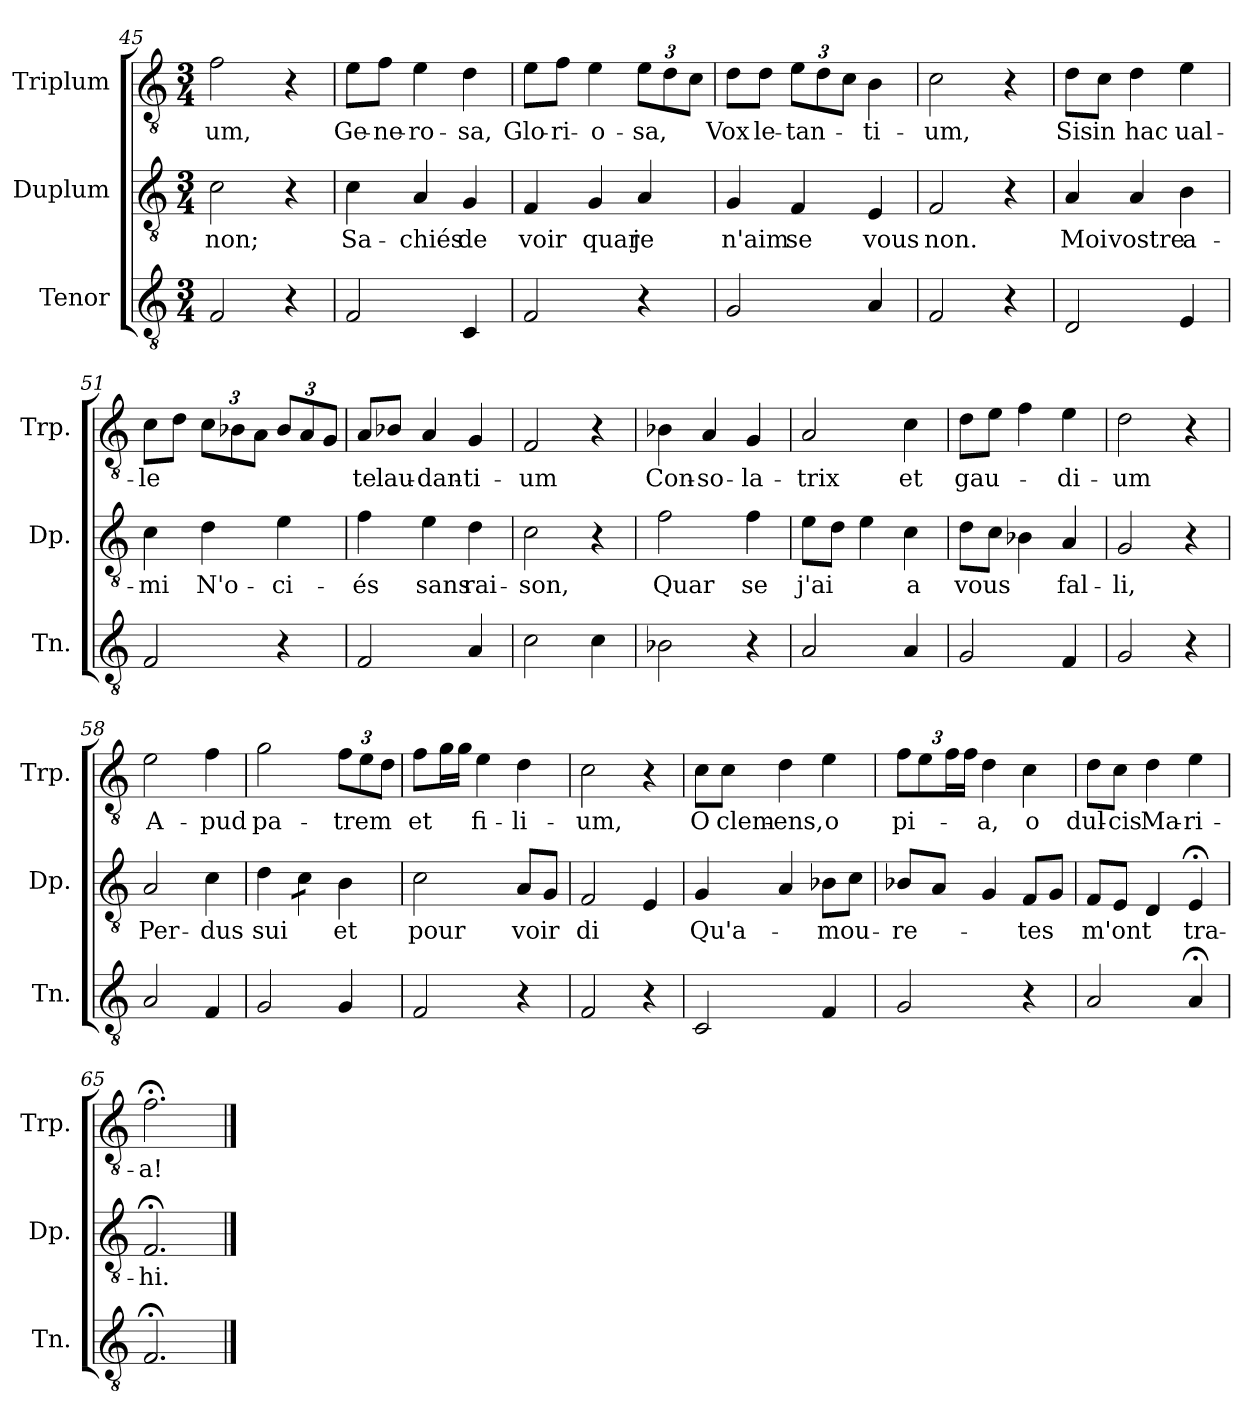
**kern	**kern	**text	**kern	**text
*part3	*part2	*part2	*part1	*part1
*staff3	*staff2	*staff2	*staff1	*staff1
*I"Tenor	*I"Duplum	*	*I"Triplum	*
*I'Tn.	*I'Dp.	*	*I'Trp.	*
*clefGv2	*clefGv2	*	*clefGv2	*
*k[]	*k[]	*	*k[]	*
*M3/4	*M3/4	*	*M3/4	*
=45	=45	=45	=45	=45
!	!	!LO:LY:b	!	!LO:LY:b
2F/	2c\	-non;	2f\	-um,
4r	4r	.	4r	.
=46	=46	=46	=46	=46
!	!	!LO:LY:b	!	!LO:LY:b
2F/	4c\	Sa-	8e\L	Ge-
!	!	!	!	!LO:LY:b
.	.	.	8f\J	-ne-
!	!	!LO:LY:b	!	!LO:LY:b
.	4A/	-chiés	4e\	-ro-
!	!	!LO:LY:b	!	!LO:LY:b
4C/	4G/	de	4d\	-sa,
!!LO:LB:g=z
=47	=47	=47	=47	=47
!	!	!LO:LY:b	!	!LO:LY:b
2F/	4F/	voir	8e\L	Glo-
!	!	!	!	!LO:LY:b
.	.	.	8f\J	-ri-
!	!	!LO:LY:b	!	!LO:LY:b
.	4G/	quar	4e\	-o-
!	!	!LO:LY:b	!	!
*	*	*	*Xbrackettup	*
!	!	!	!	!LO:LY:b
4r	4A/	je	12e\L	-sa,
.	.	.	12d\	.
.	.	.	12c\J	.
=48	=48	=48	=48	=48
!	!	!LO:LY:b	!	!LO:LY:b
2G/	4G/	n'aim	8d\L	Vox
!	!	!	!	!LO:LY:b
.	.	.	8d\J	le-
!	!	!LO:LY:b	!	!LO:LY:b
.	4F/	se	12e\L	-tan-
.	.	.	12d\	.
.	.	.	12c\J	.
!	!	!LO:LY:b	!	!LO:LY:b
4A/	4E/	vous	4B\	-ti-
=49	=49	=49	=49	=49
!	!	!LO:LY:b	!	!LO:LY:b
2F/	2F/	non.	2c\	-um,
4r	4r	.	4r	.
=50	=50	=50	=50	=50
!	!	!LO:LY:b	!	!LO:LY:b
2D/	4A/	Moi	8d\L	Sis
!	!	!	!	!LO:LY:b
.	.	.	8c\J	in
!	!	!LO:LY:b	!	!LO:LY:b
.	4A/	vostre	4d\	hac
!	!	!LO:LY:b	!	!LO:LY:b
4E/	4B\	a-	4e\	ual-
=51	=51	=51	=51	=51
!	!	!LO:LY:b	!	!LO:LY:b
2F/	4c\	-mi	8c\L	-le
.	.	.	8d\J	.
!	!	!LO:LY:b	!	!
.	4d\	N'o-	12c\L	.
.	.	.	12B-X\	.
.	.	.	12A\J	.
!	!	!LO:LY:b	!	!
4r	4e\	-ci-	12B-/L	.
.	.	.	12A/	.
.	.	.	12G/J	.
=52	=52	=52	=52	=52
!	!	!LO:LY:b	!	!LO:LY:b
2F/	4f\	-és	8A/L	te
!	!	!	!	!LO:LY:b
.	.	.	8B-X/J	lau-
!	!	!LO:LY:b	!	!LO:LY:b
.	4e\	sans	4A/	-dan-
!	!	!LO:LY:b	!	!LO:LY:b
4A/	4d\	rai-	4G/	-ti-
=53	=53	=53	=53	=53
!	!	!LO:LY:b	!	!LO:LY:b
2c\	2c\	-son,	2F/	-um
4c\	4r	.	4r	.
!!LO:LB:g=z
=54	=54	=54	=54	=54
!	!	!LO:LY:b	!	!LO:LY:b
2B-X\	2f\	Quar	4B-X\	Con-
!	!	!	!	!LO:LY:b
.	.	.	4A/	-so-
!	!	!LO:LY:b	!	!LO:LY:b
4r	4f\	se	4G/	-la-
=55	=55	=55	=55	=55
!	!	!LO:LY:b	!	!LO:LY:b
2A/	8e\L	j'ai	2A/	-trix
.	8d\J	.	.	.
.	4e\	.	.	.
!	!	!LO:LY:b	!	!LO:LY:b
4A/	4c\	a	4c\	et
=56	=56	=56	=56	=56
!	!	!LO:LY:b	!	!LO:LY:b
2G/	8d\L	vous	8d\L	gau-
.	8c\J	.	8e\J	.
.	4B-i\	.	4f\	.
!	!	!LO:LY:b	!	!LO:LY:b
4F/	4A/	fal-	4e\	-di-
=57	=57	=57	=57	=57
!	!	!LO:LY:b	!	!LO:LY:b
2G/	2G/	-li,	2d\	-um
4r	4r	.	4r	.
=58	=58	=58	=58	=58
!	!	!LO:LY:b	!	!LO:LY:b
2A/	2A/	Per-	2e\	A-
!	!	!LO:LY:b	!	!LO:LY:b
4F/	4c\	-dus	4f\	-pud
=59	=59	=59	=59	=59
!	!	!LO:LY:b	!	!LO:LY:b
2G/	4d\	sui	2g\	pa-
*	*tremolo	*	*	*
.	8c\L	.	.	.
.	8c\J	.	.	.
*	*Xtremolo	*	*	*
!	!	!LO:LY:b	!	!LO:LY:b
4G/	4B\	et	12f\L	-trem
.	.	.	12e\	.
.	.	.	12d\J	.
=60	=60	=60	=60	=60
!	!	!LO:LY:b	!	!LO:LY:b
2F/	2c\	pour	8f\L	et
*	*	*	*tremolo	*
.	.	.	16g\	.
.	.	.	16g\JJ	.
*	*	*	*Xtremolo	*
!	!	!	!	!LO:LY:b
.	.	.	4e\	fi-
!	!	!LO:LY:b	!	!LO:LY:b
4r	8A/L	voir	4d\	-li-
.	8G/J	.	.	.
=61	=61	=61	=61	=61
!	!	!LO:LY:b	!	!LO:LY:b
2F/	2F/	di	2c\	-um,
4r	4E/	.	4r	.
!!LO:LB:g=z
=62	=62	=62	=62	=62
!	!	!LO:LY:b	!	!LO:LY:b
2C/	4G/	Qu'a-	8c\L	O
!	!	!	!	!LO:LY:b
.	.	.	8c\J	clem-
!	!	!	!	!LO:LY:b
.	4A/	.	4d\	-ens,
!	!	!LO:LY:b	!	!LO:LY:b
4F/	8B-X\L	-mou-	4e\	o
.	8c\J	.	.	.
=63	=63	=63	=63	=63
!	!	!LO:LY:b	!	!LO:LY:b
2G/	8B-X/L	-re-	12f\L	pi-
.	.	.	12e\	.
.	8A/J	.	.	.
*	*	*	*tremolo	*
.	.	.	24f\	.
.	.	.	24f\JJ	.
*	*	*	*Xtremolo	*
!	!	!	!	!LO:LY:b
.	4G/	.	4d\	-a,
!	!	!LO:LY:b	!	!LO:LY:b
4r	8F/L	-tes	4c\	o
.	8G/J	.	.	.
=64	=64	=64	=64	=64
!	!	!LO:LY:b	!	!LO:LY:b
2A/	8F/L	m'ont	8d\L	dul-
!	!	!	!	!LO:LY:b
.	8E/J	.	8c\J	-cis
!	!	!	!	!LO:LY:b
.	4D/	.	4d\	Ma-
!	!	!LO:LY:b	!	!LO:LY:b
4A;</	4E;</	tra-	4e\	-ri-
=65	=65	=65	=65	=65
!	!	!LO:LY:b	!	!LO:LY:b
2.F;</	2.F;</	-hi.	2.f;<\	-a!
==	==	==	==	==
*-	*-	*-	*-	*-
